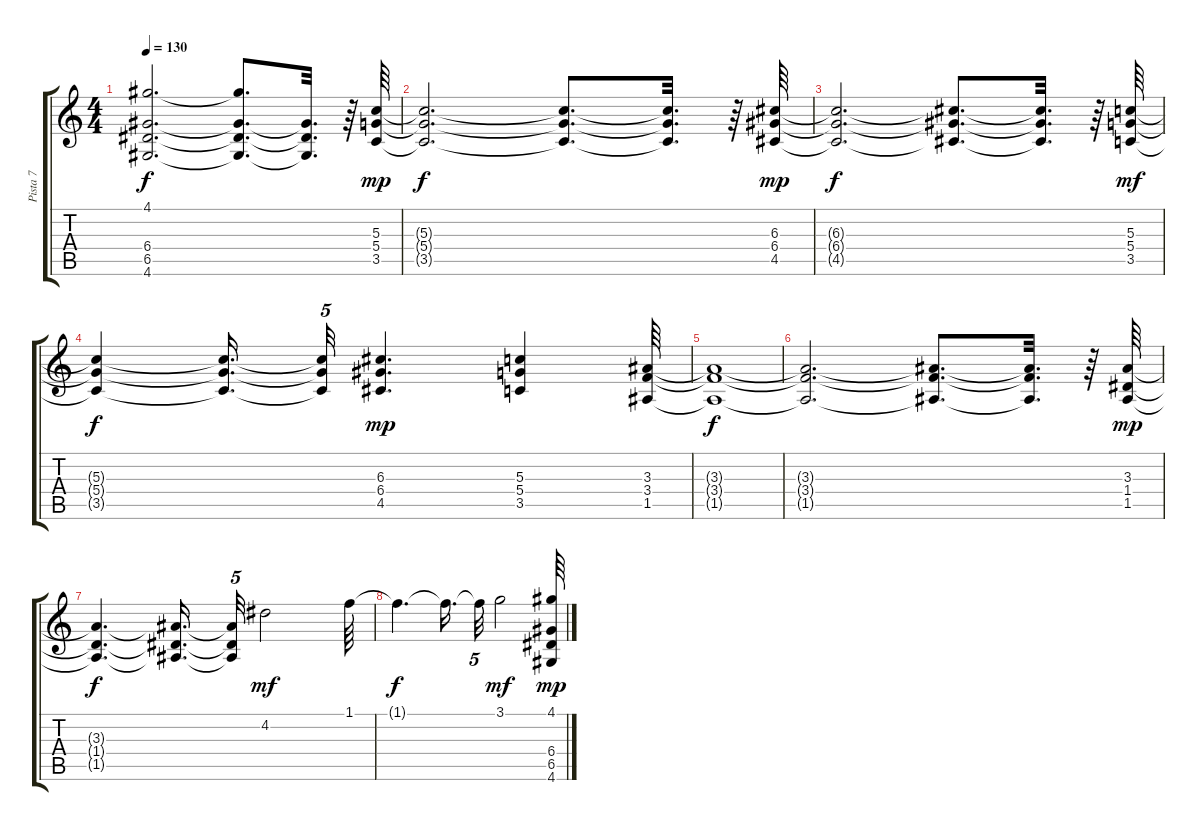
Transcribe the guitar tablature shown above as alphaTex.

\track ("Pista 7" "Pista 7") {instrument overdrivenguitar}
\staff {score tabs}
\tuning (E4 B3 G3 D3 A2 E2) {hide}
\ts (4 4)
\tempo 130
\clef g2
\ks c
(4.1{t} 6.4{t} 6.5{t} 4.6{t}).2{d dy f} (4.1{t} 6.4{t} 6.5{t} 4.6{t}).8{d} (6.4{t} 6.5{t} 4.6{t}).32{d} r.64 (5.3 5.4 3.5).64{dy mp} |
(5.3{t} 5.4{t} 3.5{t}).2{d dy f} (5.3{t} 5.4{t} 3.5{t}).8{d} (5.3{t} 5.4{t} 3.5{t}).32{d} r.64 (6.3 6.4 4.5).64{dy mp} |
(6.3{t} 6.4{t} 4.5{t}).2{d dy f} (6.3{t} 6.4{t} 4.5{t}).8{d} (6.3{t} 6.4{t} 4.5{t}).32{d} r.64 (5.3 5.4 3.5).64{dy mf} |
(5.3{t} 5.4{t} 3.5{t}).4{dy f} (5.3{t} 5.4{t} 3.5{t}).16{d} (5.3{t} 5.4{t} 3.5{t}).32{tu (5 4)} (6.3 6.4 4.5).4{d dy mp} (5.3 5.4 3.5).4 (3.3 3.4 1.5).64 |
(3.3{t} 3.4{t} 1.5{t}).1{dy f} |
(3.3{t} 3.4{t} 1.5{t}).2{d} (3.3{t} 3.4{t} 1.5{t}).8{d} (3.3{t} 3.4{t} 1.5{t}).32{d} r.64 (3.3 1.4 1.5).64{dy mp} |
(3.3{t} 1.4{t} 1.5{t}).4{d dy f} (3.3{t} 1.4{t} 1.5{t}).16{d} (3.3{t} 1.4{t} 1.5{t}).32{tu (5 4)} 4.2.2{dy mf} 1.1.64 |
1.1{t}.4{d dy f} 1.1{t}.16{d} 1.1{t}.32{tu (5 4)} 3.1.2{dy mf} (4.1 6.4 6.5 4.6).64{dy mp}
